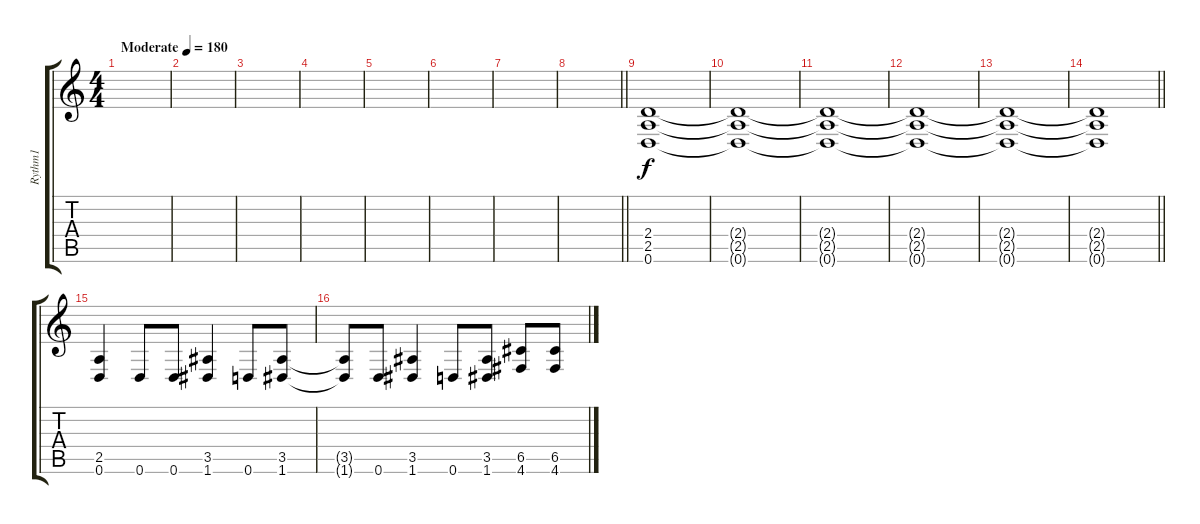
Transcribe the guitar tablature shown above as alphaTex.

\track ("Rythm1" "Rythm1") {instrument distortionguitar}
\staff {score tabs}
\tuning (D4 A3 F3 C3 G2 D2) {hide}
\ts (4 4)
\tempo (180 "Moderate")
\clef g2
\ks c
|
|
|
|
|
|
|
\barLineRight lightlight
|
(2.4 2.5 0.6).1 |
(2.4{t} 2.5{t} 0.6{t}).1 |
(2.4{t} 2.5{t} 0.6{t}).1 |
(2.4{t} 2.5{t} 0.6{t}).1 |
(2.4{t} 2.5{t} 0.6{t}).1 |
\barLineRight lightlight
(2.4{t} 2.5{t} 0.6{t}).1 |
(2.5 0.6).4 0.6.8 0.6.8 (3.5 1.6).4 0.6.8 (3.5 1.6).8 |
(3.5{t} 1.6{t}).8 0.6.8 (3.5 1.6).4 0.6.8 (3.5 1.6).8 (6.5 4.6).8 (6.5 4.6).8
